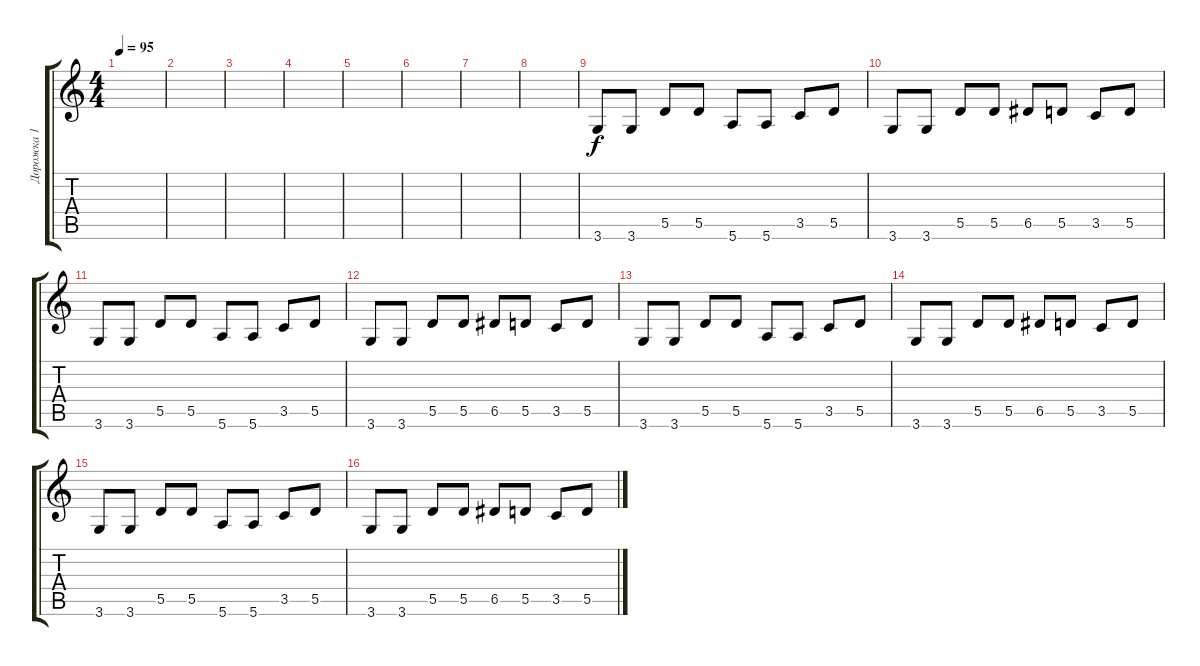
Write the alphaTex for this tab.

\track ("Дорожка 1" "Дорожка 1") {instrument electricguitarclean}
\staff {score tabs}
\tuning (E4 B3 G3 D3 A2 E2) {hide}
\ts (4 4)
\tempo 95
\clef g2
\ks c
|
|
|
|
|
|
|
|
3.6.8 3.6.8 5.5.8 5.5.8 5.6.8 5.6.8 3.5.8 5.5.8 |
3.6.8 3.6.8 5.5.8 5.5.8 6.5.8 5.5.8 3.5.8 5.5.8 |
3.6.8 3.6.8 5.5.8 5.5.8 5.6.8 5.6.8 3.5.8 5.5.8 |
3.6.8 3.6.8 5.5.8 5.5.8 6.5.8 5.5.8 3.5.8 5.5.8 |
3.6.8 3.6.8 5.5.8 5.5.8 5.6.8 5.6.8 3.5.8 5.5.8 |
3.6.8 3.6.8 5.5.8 5.5.8 6.5.8 5.5.8 3.5.8 5.5.8 |
3.6.8 3.6.8 5.5.8 5.5.8 5.6.8 5.6.8 3.5.8 5.5.8 |
3.6.8 3.6.8 5.5.8 5.5.8 6.5.8 5.5.8 3.5.8 5.5.8
